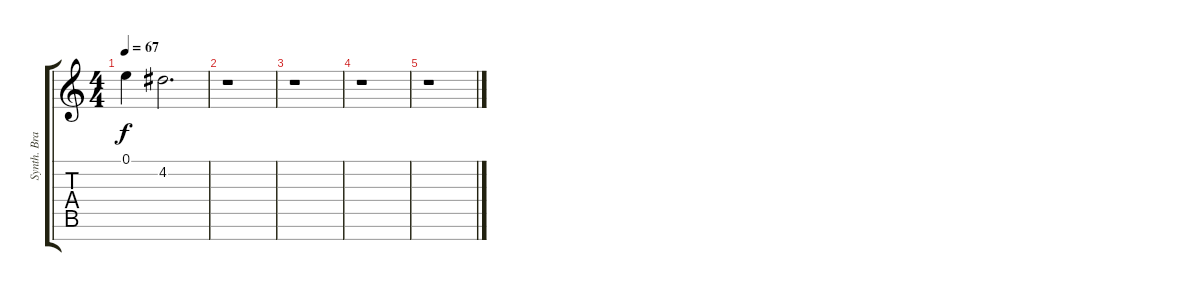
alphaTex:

\track ("Synth. Brass" "Synth. Bra") {instrument synthbrass1}
\staff {score tabs}
\tuning (E5 B4 G4 D4 A3 E3 B2) {hide}
\ts (4 4)
\tempo 67
\clef g2
\ks c
0.1.4{dy f} 4.2.2{d} |
r.1 |
r.1 |
r.1 |
r.1
